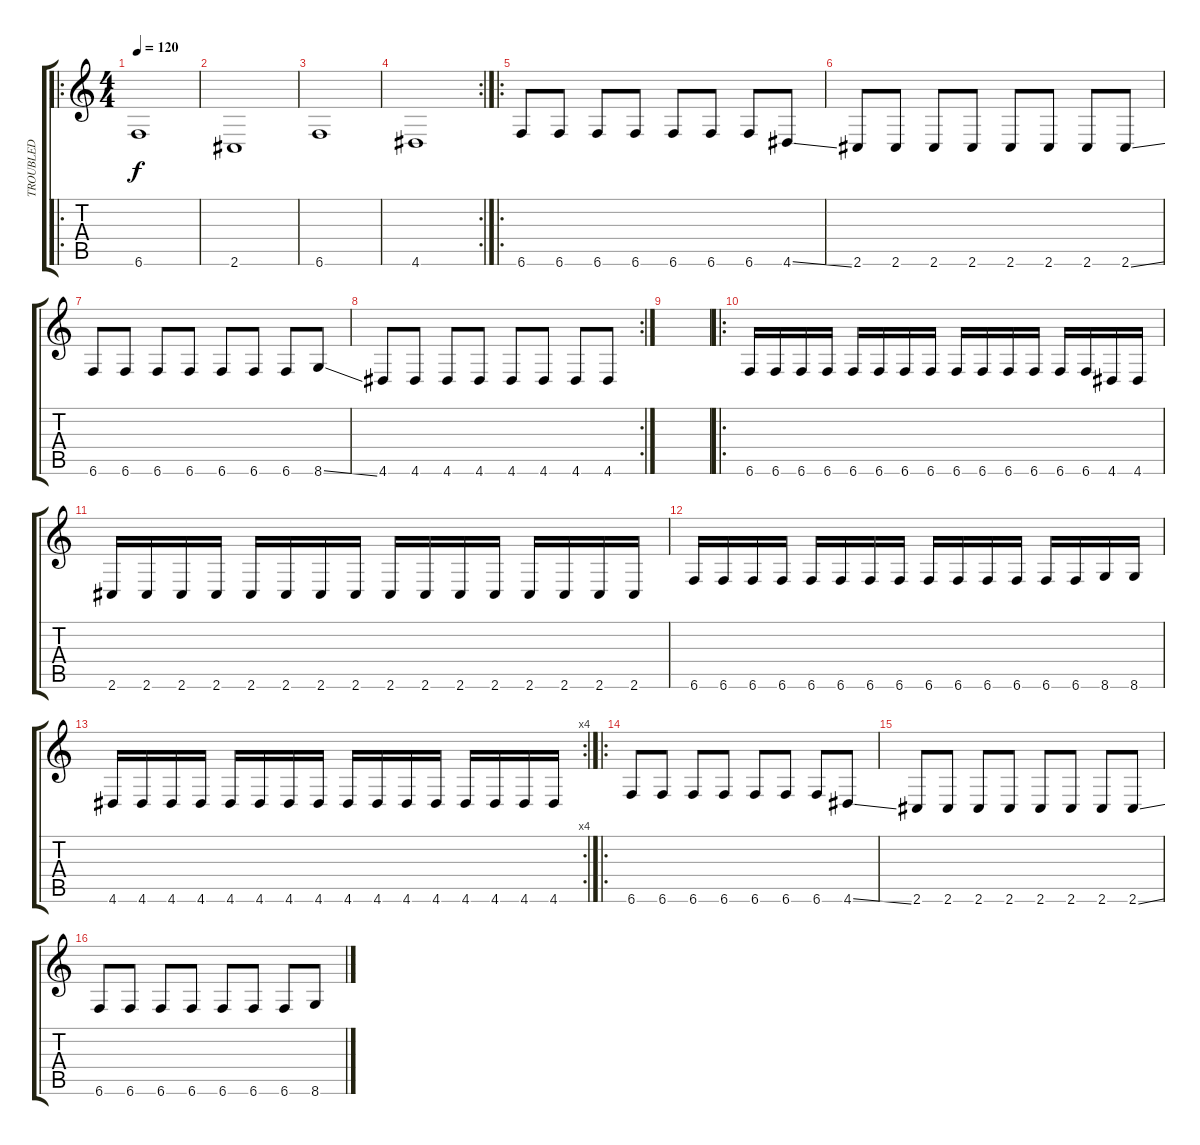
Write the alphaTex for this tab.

\track ("TROUBLED" "TROUBLED") {instrument electricbassfinger}
\staff {score tabs}
\tuning (Db4 Ab3 E3 B2 Gb2 B1) {hide}
\ro
\ts (4 4)
\tempo 120
\clef g2
\ks c
6.6.1{dy f instrument electricbassfinger} |
2.6.1 |
6.6.1 |
\rc 2
4.6.1 |
\ro
6.6.8 6.6.8 6.6.8 6.6.8 6.6.8 6.6.8 6.6.8 4.6{ss}.8 |
2.6.8 2.6.8 2.6.8 2.6.8 2.6.8 2.6.8 2.6.8 2.6{ss}.8 |
6.6.8 6.6.8 6.6.8 6.6.8 6.6.8 6.6.8 6.6.8 8.6{ss}.8 |
\rc 2
4.6.8 4.6.8 4.6.8 4.6.8 4.6.8 4.6.8 4.6.8 4.6.8 |
|
\ro
6.6.16 6.6.16 6.6.16 6.6.16 6.6.16 6.6.16 6.6.16 6.6.16 6.6.16 6.6.16 6.6.16 6.6.16 6.6.16 6.6.16 4.6.16 4.6.16 |
2.6.16 2.6.16 2.6.16 2.6.16 2.6.16 2.6.16 2.6.16 2.6.16 2.6.16 2.6.16 2.6.16 2.6.16 2.6.16 2.6.16 2.6.16 2.6.16 |
6.6.16 6.6.16 6.6.16 6.6.16 6.6.16 6.6.16 6.6.16 6.6.16 6.6.16 6.6.16 6.6.16 6.6.16 6.6.16 6.6.16 8.6.16 8.6.16 |
\rc 4
4.6.16 4.6.16 4.6.16 4.6.16 4.6.16 4.6.16 4.6.16 4.6.16 4.6.16 4.6.16 4.6.16 4.6.16 4.6.16 4.6.16 4.6.16 4.6.16 |
\ro
6.6.8 6.6.8 6.6.8 6.6.8 6.6.8 6.6.8 6.6.8 4.6{ss}.8 |
2.6.8 2.6.8 2.6.8 2.6.8 2.6.8 2.6.8 2.6.8 2.6{ss}.8 |
6.6.8 6.6.8 6.6.8 6.6.8 6.6.8 6.6.8 6.6.8 8.6{ss}.8
